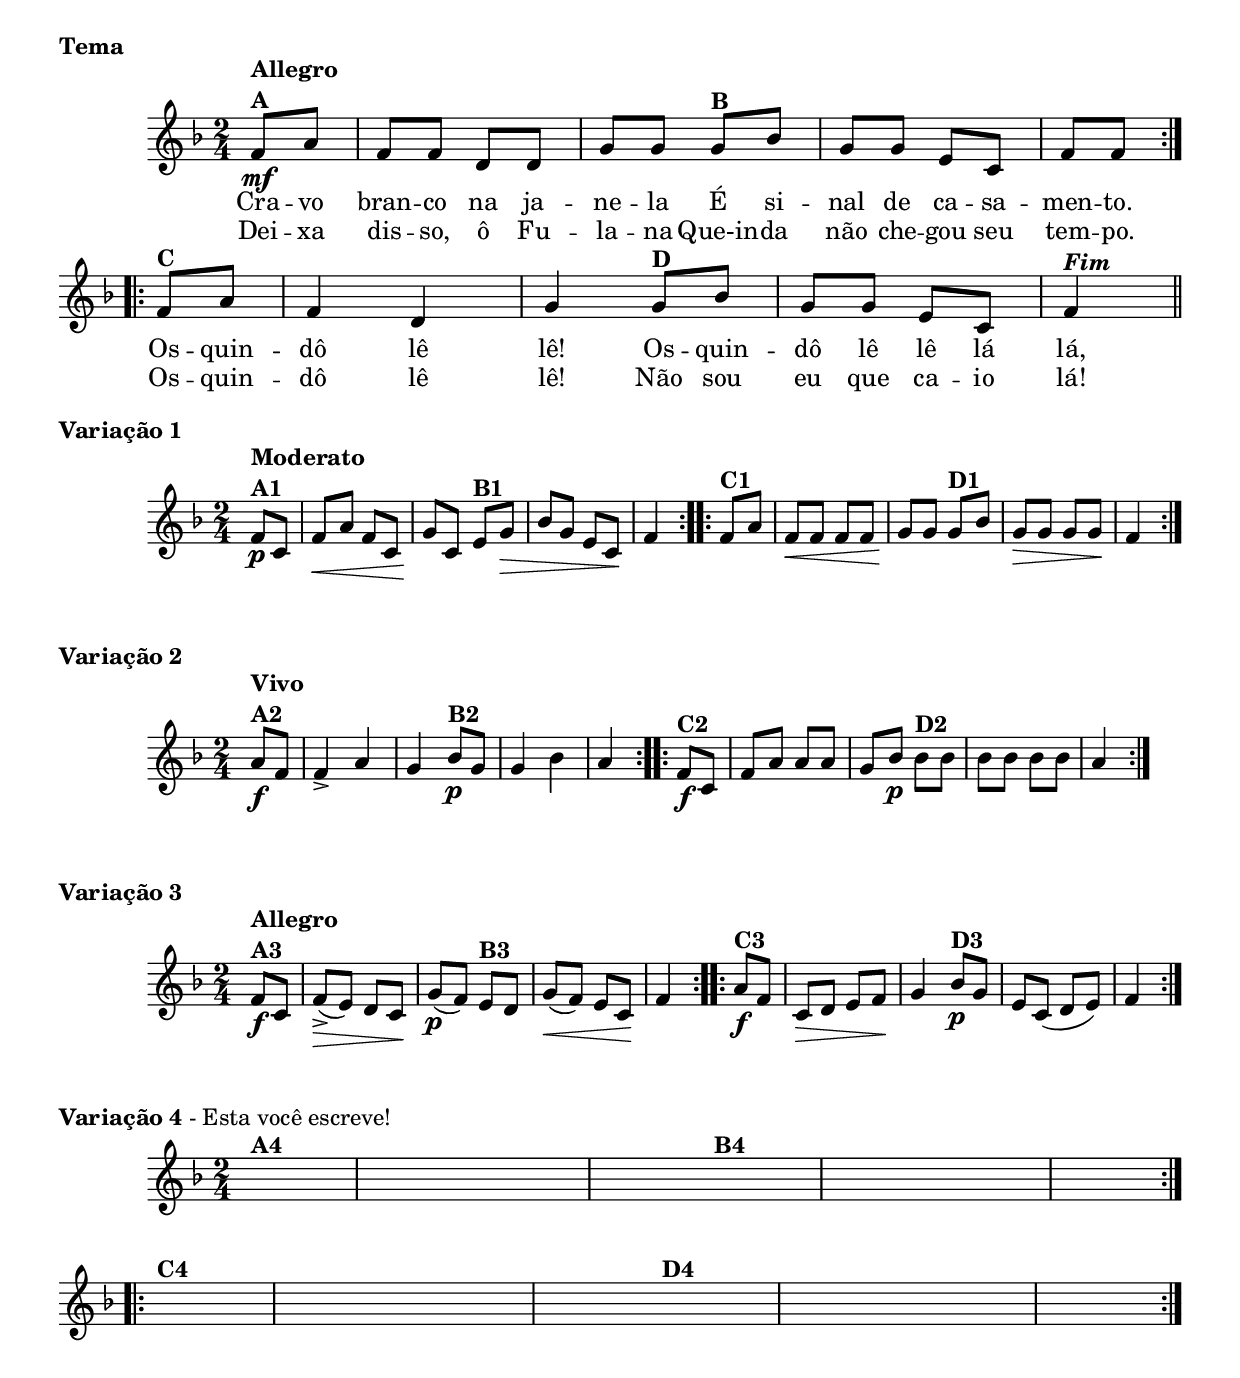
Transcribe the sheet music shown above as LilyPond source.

% -*- coding: utf-8 -*-

\version "2.10.33"

%%#(set-global-staff-size 16)

%\header {title = "Cravo branco na janela"}


\score{
  
<<
\override Score.BarNumber #'transparent = ##t

\context Voice = melody \relative c' {


\override Staff.TimeSignature #'style = #'()
\time 2/4
\key f \major
\partial 8*2

\repeat volta 2 {
	f8\mf^\markup {\column {\bold {Allegro  A}}} a 
	f f d d g g 
	g8^\markup {\bold B} bes g g e c f f 

}

\context Voice = verse {

\repeat volta 2 {
	f8^\markup {\bold C} a f4 d g
	g8^\markup {\bold D} bes g g e c f4^\markup  { \italic \bold Fim  }
\bar "||"
	}
\break

	}
	}

\lyricsto melody \context Lyrics = mainlyrics \lyricmode {
       	
	Cra8 -- vo bran -- co na ja  -- ne -- la
	É si -- nal de ca  -- sa -- men -- to.
	}

\lyricsto melody \context Lyrics = repeatlyrics \lyricmode {

	Dei -- xa dis8 -- so, ô Fu -- la -- na
	Que-in -- da não che -- gou seu tem -- po.
	}

\lyricsto verse \context Lyrics = mainlyrics \lyricmode {

	
	Os8 -- quin -- dô4 lê lê!
	Os8 -- quin -- dô lê lê lá lá,4 
	}

\lyricsto verse \context Lyrics = repeatlyrics \lyricmode {

	Os8 -- quin -- dô4 lê lê!
	Não8 sou eu que ca -- io lá!
\break
	}
   
    >>
\header {piece = \markup{ \bold Tema}    }

  }
  



\score {
    
\relative c'{
\override Staff.TimeSignature #'style = #'()
\time 2/4
\key f \major
\partial 8*2

\repeat volta 2 {
	f8\p^\markup {\column {\bold {Moderato  A1}}} c f\< a f c
	g'\! c, 
	e^\markup {\bold B1} g\> bes g 
	e c\! f4 

}

\repeat volta 2 {
	f8^\markup {\bold C1} a f\< f f f g\! g
	g8^\markup {\bold D1} bes g\> g g g\! f4
	}
	}

\header {piece = \markup { \bold {Variação 1}}}  

  	}


\score {
    
\relative c'{
\override Staff.TimeSignature #'style = #'()
\time 2/4
\key f \major
\partial 8*2

\repeat volta 2 {
	a'8\f^\markup {\column {\bold {Vivo  A2}}} f f4-> a g
	bes8\p^\markup {\bold B2} g g4 bes a4

}

\repeat volta 2 {
	f8\f^\markup {\bold C2 } c f a a a 
	g bes\p 
	bes^\markup {\bold D2} bes bes bes bes bes a4	
	}
	}

\header {piece = \markup { \bold {Variação 2}}}  

  	}


\score {
    
\relative c'{
\override Staff.TimeSignature #'style = #'()
\time 2/4
\key f \major
\partial 8*2

\repeat volta 2 {
	f8\f^\markup{\column {\bold {Allegro  A3}}} c f->\>( e) d c\!
	g'\p( f) 
	e^\markup {\bold B3} d g\<( f) e c\! f4

}

\repeat volta 2 {
	a8\f^\markup {\bold C3} f c\> d e f\! g4
	bes8\p^\markup {\bold D3} g e c( d e) f4
	}
	}

\header {piece = \markup { \bold {Variação 3}}}  

  	}


\score {
    
\relative c'{
\override Staff.TimeSignature #'style = #'()
\time 2/4
\key f \major
\partial 8*2
\hideNotes
\repeat volta 2 {
	f8^\markup {\bold A4 } c f e d c
	g f 
	e^\markup {\bold B4} d g f e c f4 

}
\break
\repeat volta 2 {
	a8^\markup {\bold C4} f c d e f g4
	bes8^\markup {\bold D4} g e c d e f4
	}
	}

\header {piece = \markup{ \bold Variação \bold 4 - Esta você escreve!}}  

}
